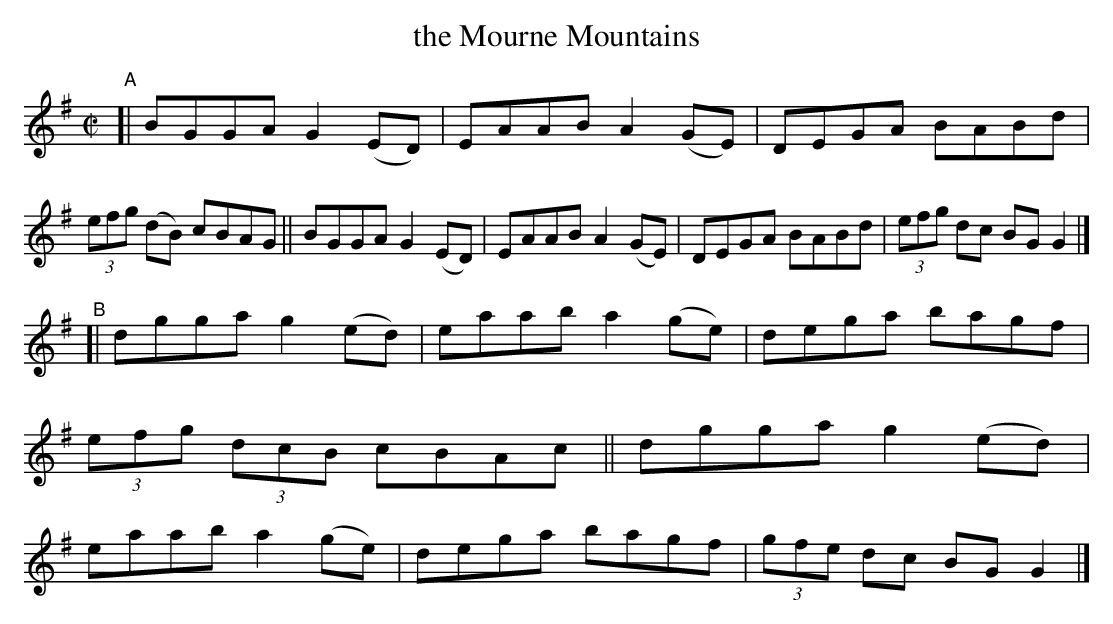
X:1
T: the Mourne Mountains
M: C|
L: 1/8
K: G
"^A"\
[| BGGA G2(ED) | EAAB A2(GE) | DEGA BABd | (3efg (dB) cBAG \
|| BGGA G2(ED) | EAAB A2(GE) | DEGA BABd | (3efg dc BGG2 |]
"^B"\
[| dgga g2(ed) | eaab a2(ge) | dega bagf | (3efg (3dcB cBAc \
|| dgga g2(ed) | eaab a2(ge) | dega bagf | (3gfe dc BGG2 |]
